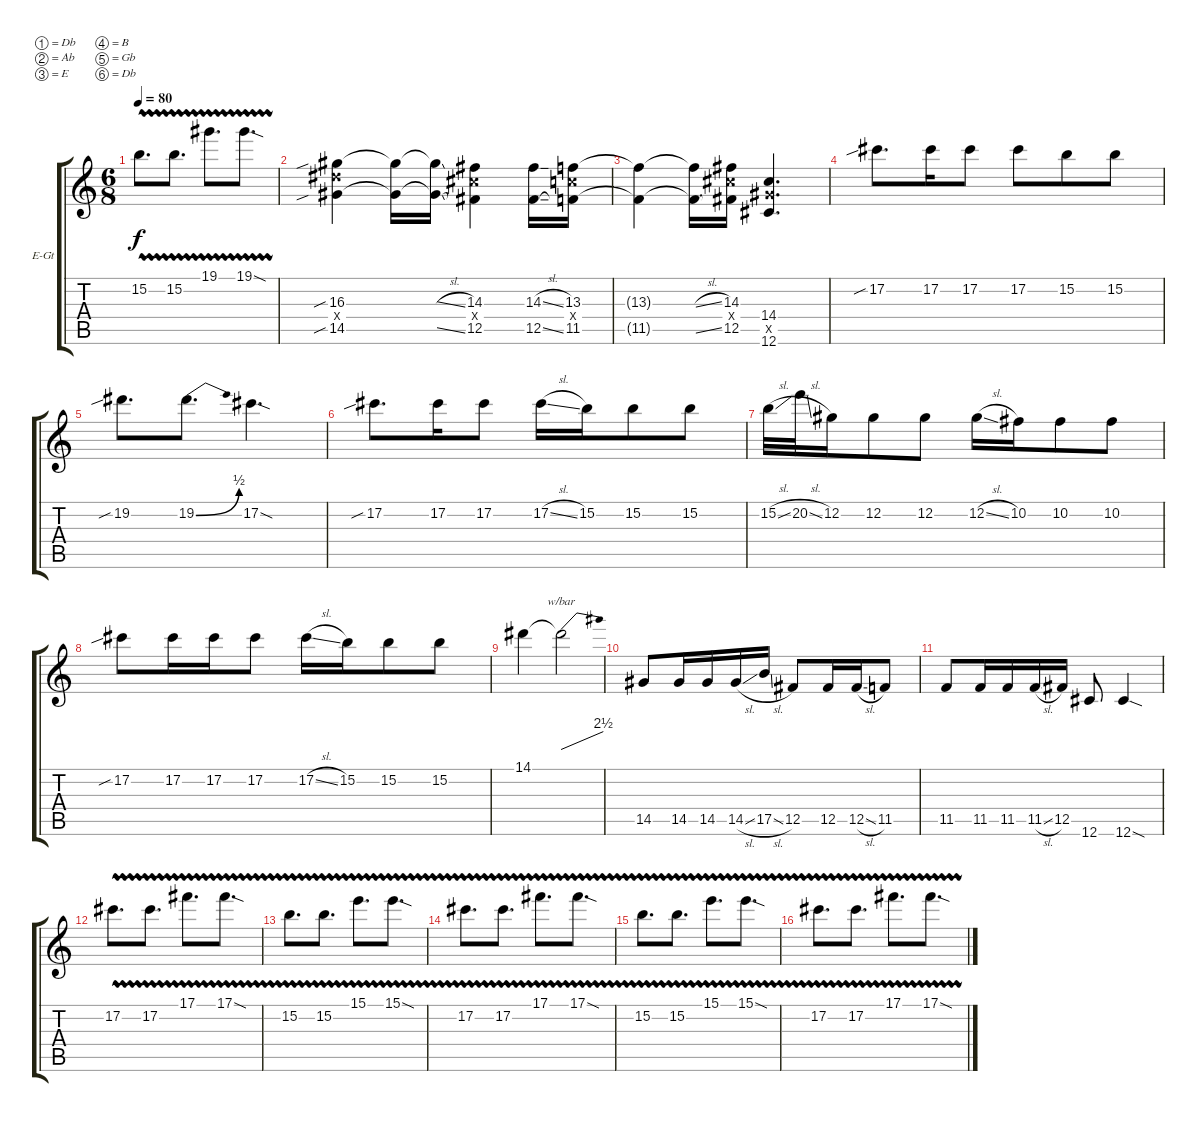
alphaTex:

\defaultSystemsLayout 4
\bracketExtendMode groupsimilarinstruments
\firstSystemTrackNameOrientation horizontal
\otherSystemsTrackNameOrientation horizontal
\track ("Electric Guitar" "E-Gt") {instrument overdrivenguitar}
\staff {score tabs}
\tuning (Db4 Ab3 E3 B2 Gb2 Db2)
\ts (6 8)
\tempo 80
\clef g2
\ks c
15.2{vw}.8{d dy f} 15.2{vw}.8{d} 19.1{vw}.8{d} 19.1{vw sod}.8{d} |
(14.5{sib} 16.3{sib} 16.4{x}).4 (16.3{t} 14.5{t}).16 (16.3{sl t} 14.5{sl t}).16 (12.5 14.3 14.4{x}).4 (14.3{sl} 12.5{sl}).16 (11.5 13.3 13.4{x}).16 |
(11.5{t} 13.3{t}).4 (13.3{sl t} 11.5{sl t}).16 (14.3 12.5 14.4{x}).16 (14.5{x} 14.4 12.6).4{d} |
17.2{sib}.8{d} 17.2.16 17.2.8 17.2.8 15.2.8 15.2.8 |
19.2{sib}.8{d} 19.2{be (bend 13.799999999999999 0 27 2)}.8{d} 17.2{sod}.4{d} |
17.2{sib}.8{d} 17.2.16 17.2.8 17.2{sl}.16 15.2.16 15.2.8 15.2.8 |
15.2{sl}.32 20.2{sl}.32 12.2.16 12.2.8 12.2.8 12.2{sl}.16 10.2.16 10.2.8 10.2.8 |
17.2{sib}.8 17.2.16 17.2.16 17.2.8 17.2{sl}.16 15.2.16 15.2.8 15.2.8 |
14.1.4 14.1{t}.2{tbe (dive default 0 0 60 10)} |
14.5.8 14.5.16 14.5.16 14.5{sl}.16 17.5{sl}.16 12.5.8 12.5.16 12.5{sl}.16 11.5.8 |
11.5.8 11.5.16 11.5.16 11.5{sl}.16 12.5.16 12.6.8 12.6{sod}.4 |
17.2{vw}.8{d} 17.2{vw}.8{d} 17.1{vw}.8{d} 17.1{vw sod}.8{d} |
15.2{vw}.8{d} 15.2{vw}.8{d} 15.1{vw}.8{d} 15.1{vw sod}.8{d} |
17.2{vw}.8{d} 17.2{vw}.8{d} 17.1{vw}.8{d} 17.1{vw sod}.8{d} |
15.2{vw}.8{d} 15.2{vw}.8{d} 15.1{vw}.8{d} 15.1{vw sod}.8{d} |
17.2{vw}.8{d} 17.2{vw}.8{d} 17.1{vw}.8{d} 17.1{vw sod}.8{d}
